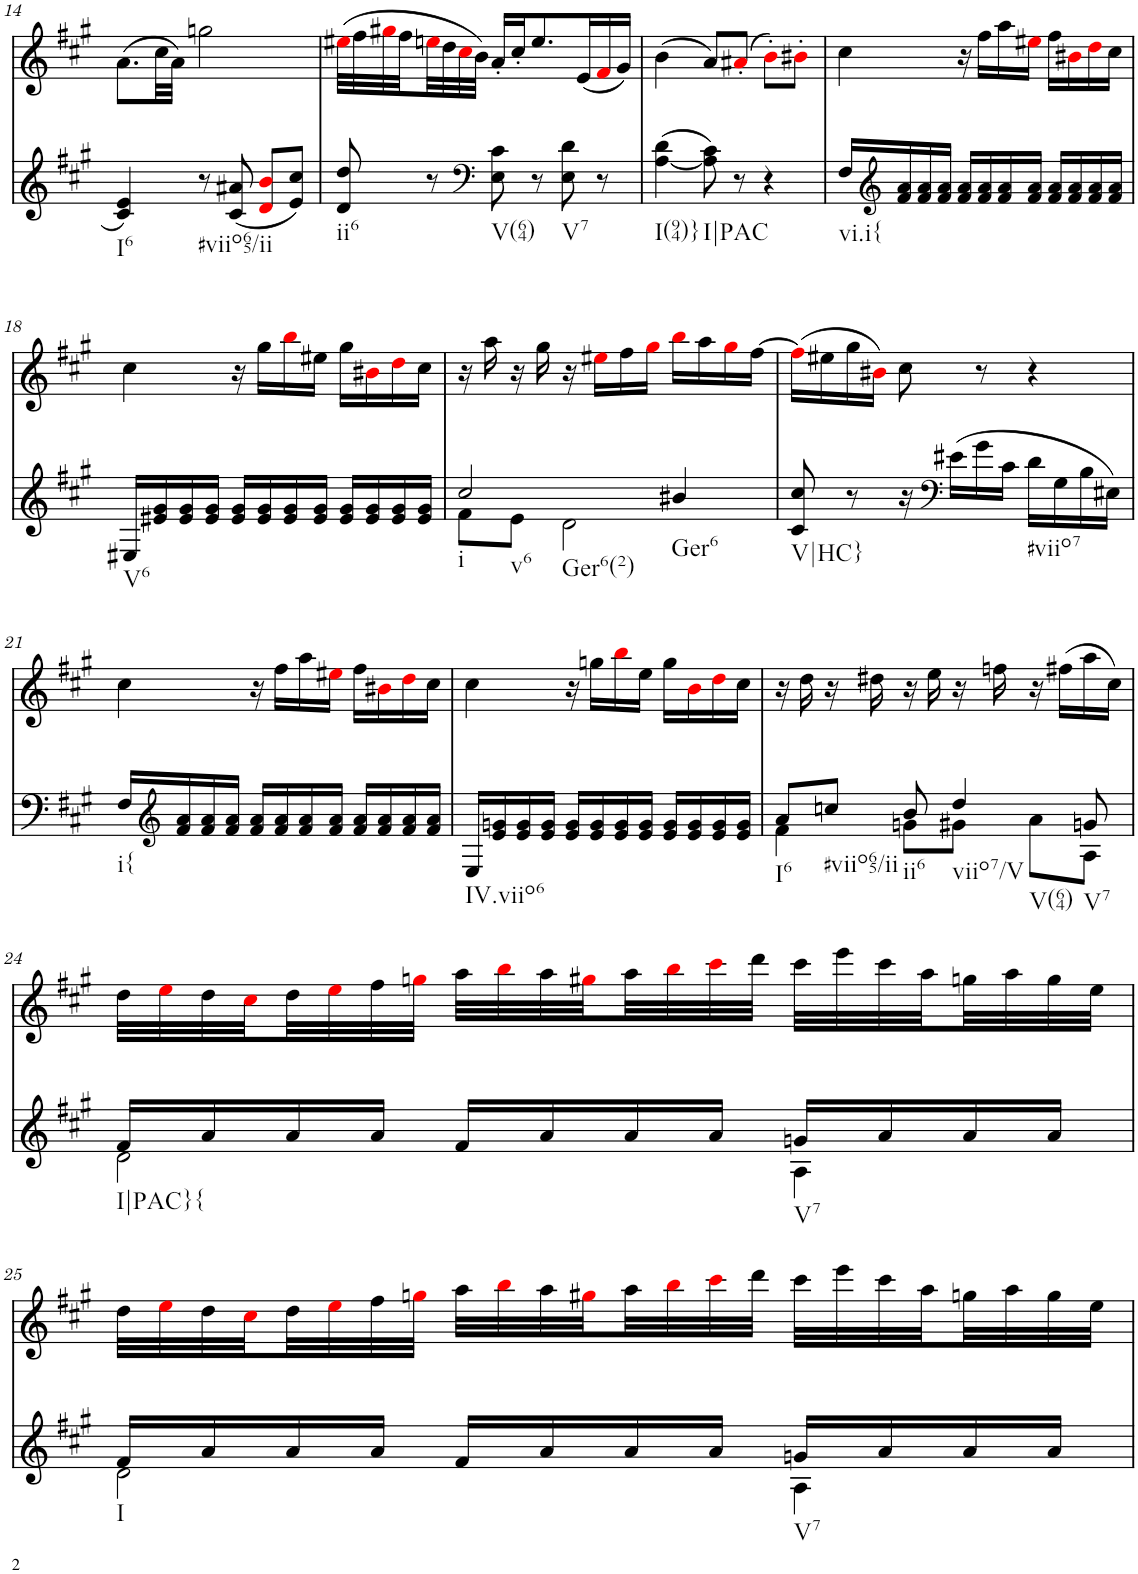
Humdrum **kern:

**kern	**kern
*part2	*part1
*staff2	*staff1
*I"Piano, unbenannt	*I"Piano, unbenannt
*I'Pno	*I'Pno
!!LO:PB:g=z
*clefG2	*clefG2
*k[f#c#g#]	*k[f#c#g#]
*M3/4	*M3/4
=14	=14
!LO:TX:b:t=I6	!
4c#/ 4e/	(8.a\L
.	32cc#\LL
.	32a\JJJ)
!LO:TX:b:t=#viio65/ii	!
8r	2ggn\
(8c#/ 8a#X/	.
8di/ 8bi/L	.
8e/ 8cc#/J)	.
=15	=15
!LO:TX:b:t=ii6	!
8d/ 8dd/	(32ee#Xi\LLL
.	32ff#\
.	32gg#Xi\
.	32ff#\
8r	32eeni\
.	32dd\
.	32cc#i\
.	32b\JJJ)
*clefF4	*
!LO:TX:b:t=V(64)	!
8E\ 8c#\	16a'/LL
.	16cc#'/J
8r	8.ee/
!LO:TX:b:t=V7	!
8E\ 8d\	.
.	(16e/L
8r	16f#i/
.	16g#/JJ)
=16	=16
!LO:TX:b:t=I(94)}	!
(>[4A\ 4d\	(4b\
!LO:TX:b:t=I|PAC	!
8A\] 8c#\)	8a/L)
8r	(8a#X'i/J
4r	8b'i\L)
.	8b#X'i\J
=17	=17
!LO:TX:b:t=vi.i{	!
16F#/LL	4cc#\
*clefG2	*
16f#/ 16a/	.
16f#/ 16a/	.
16f#/ 16a/JJ	.
16f#/ 16a/LL	16r
16f#/ 16a/	16ff#\LL
16f#/ 16a/	16aa\
16f#/ 16a/JJ	16ee#Xi\JJ
16f#/ 16a/LL	16ff#\LL
16f#/ 16a/	16b#Xi\
16f#/ 16a/	16ddi\
16f#/ 16a/JJ	16cc#\JJ
!!LO:LB:g=z
=18	=18
!LO:TX:b:t=V6	!
16E#X/LL	4cc#\
16e#X/ 16g#/	.
16e#/ 16g#/	.
16e#/ 16g#/JJ	.
16e#/ 16g#/LL	16r
16e#/ 16g#/	16gg#\LL
16e#/ 16g#/	16bbi\
16e#/ 16g#/JJ	16ee#X\JJ
16e#/ 16g#/LL	16gg#\LL
16e#/ 16g#/	16b#Xi\
16e#/ 16g#/	16ddi\
16e#/ 16g#/JJ	16cc#\JJ
=19	=19
*^	*
!LO:TX:b:t=i	!	!
!LO:TX:b:t=v6	!	!
!LO:TX:b:t=Ger6(2)	!	!
2cc#/	8f#\L	16r
.	.	16aa\
.	8e\J	16r
.	.	16gg#\
.	2d\	16r
.	.	16ee#Xi\LL
.	.	16ff#\
.	.	16gg#i\JJ
!LO:TX:b:t=Ger6	!	!
4b#X/	.	16bbi\LL
.	.	16aa\
.	.	16gg#i\
.	.	[16ff#\JJ
*v	*v	*
=20	=20
!LO:TX:b:t=V|HC}	!
8c#/ 8cc#/	(16ff#i\LL]
.	16ee#X\
8r	16gg#\
.	16b#Xi\JJ)
16r	8cc#\
*clefF4	*
(16e#X\LL	.
16g#\	8r
16c#\JJ	.
!LO:TX:b:t=#viio7	!
16d\LL	4r
16G#\	.
16B\	.
16E#X\JJ)	.
!!LO:LB:g=z
=21	=21
!LO:TX:b:t=i{	!
16F#/LL	4cc#\
*clefG2	*
16f#/ 16a/	.
16f#/ 16a/	.
16f#/ 16a/JJ	.
16f#/ 16a/LL	16r
16f#/ 16a/	16ff#\LL
16f#/ 16a/	16aa\
16f#/ 16a/JJ	16ee#Xi\JJ
16f#/ 16a/LL	16ff#\LL
16f#/ 16a/	16b#Xi\
16f#/ 16a/	16ddi\
16f#/ 16a/JJ	16cc#\JJ
=22	=22
!LO:TX:b:t=IV.viio6	!
16E/LL	4cc#\
16e/ 16gn/	.
16e/ 16g/	.
16e/ 16g/JJ	.
16e/ 16g/LL	16r
16e/ 16g/	16ggn\LL
16e/ 16g/	16bbi\
16e/ 16g/JJ	16ee\JJ
16e/ 16g/LL	16gg\LL
16e/ 16g/	16bi\
16e/ 16g/	16ddi\
16e/ 16g/JJ	16cc#\JJ
=23	=23
*^	*
!LO:TX:b:t=I6	!	!
8a/L	4f#\	16r
.	.	16dd\
!LO:TX:b:t=#viio65/ii	!	!
8ccn/J	.	16r
.	.	16dd#X\
!LO:TX:b:t=ii6	!	!
8b/	8gn\L	16r
.	.	16ee\
!LO:TX:b:t=viio7/V	!	!
!LO:TX:b:t=V(64)	!	!
4dd/	8g#X\J	16r
.	.	16ffn\
.	8a\L	16r
.	.	(16ff#X\LL
!LO:TX:b:t=V7	!	!
8gn/	8A\J	16aa\
.	.	16cc#\JJ)
!!LO:LB:g=z
=24	=24	=24
!LO:TX:b:t=I|PAC}{	!	!
16f#/LL	2d\	32dd\LLL
.	.	32eei\
16a/	.	32dd\
.	.	32cc#i\
16a/	.	32dd\
.	.	32eei\
16a/JJ	.	32ff#\
.	.	32ggni\JJJ
16f#/LL	.	32aa\LLL
.	.	32bbi\
16a/	.	32aa\
.	.	32gg#Xi\
16a/	.	32aa\
.	.	32bbi\
16a/JJ	.	32ccc#i\
.	.	32ddd\JJJ
!LO:TX:b:t=V7	!	!
16gn/LL	4A\	32ccc#\LLL
.	.	32eee\
16a/	.	32ccc#\
.	.	32aa\
16a/	.	32ggn\
.	.	32aa\
16a/JJ	.	32gg\
.	.	32ee\JJJ
!!LO:LB:g=z
=25	=25	=25
!LO:TX:b:t=I	!	!
16f#/LL	2d\	32dd\LLL
.	.	32eei\
16a/	.	32dd\
.	.	32cc#i\
16a/	.	32dd\
.	.	32eei\
16a/JJ	.	32ff#\
.	.	32ggni\JJJ
16f#/LL	.	32aa\LLL
.	.	32bbi\
16a/	.	32aa\
.	.	32gg#Xi\
16a/	.	32aa\
.	.	32bbi\
16a/JJ	.	32ccc#i\
.	.	32ddd\JJJ
!LO:TX:b:t=V7	!	!
16gn/LL	4A\	32ccc#\LLL
.	.	32eee\
16a/	.	32ccc#\
.	.	32aa\
16a/	.	32ggn\
.	.	32aa\
16a/JJ	.	32gg\
.	.	32ee\JJJ
*v	*v	*
=	=
*-	*-
